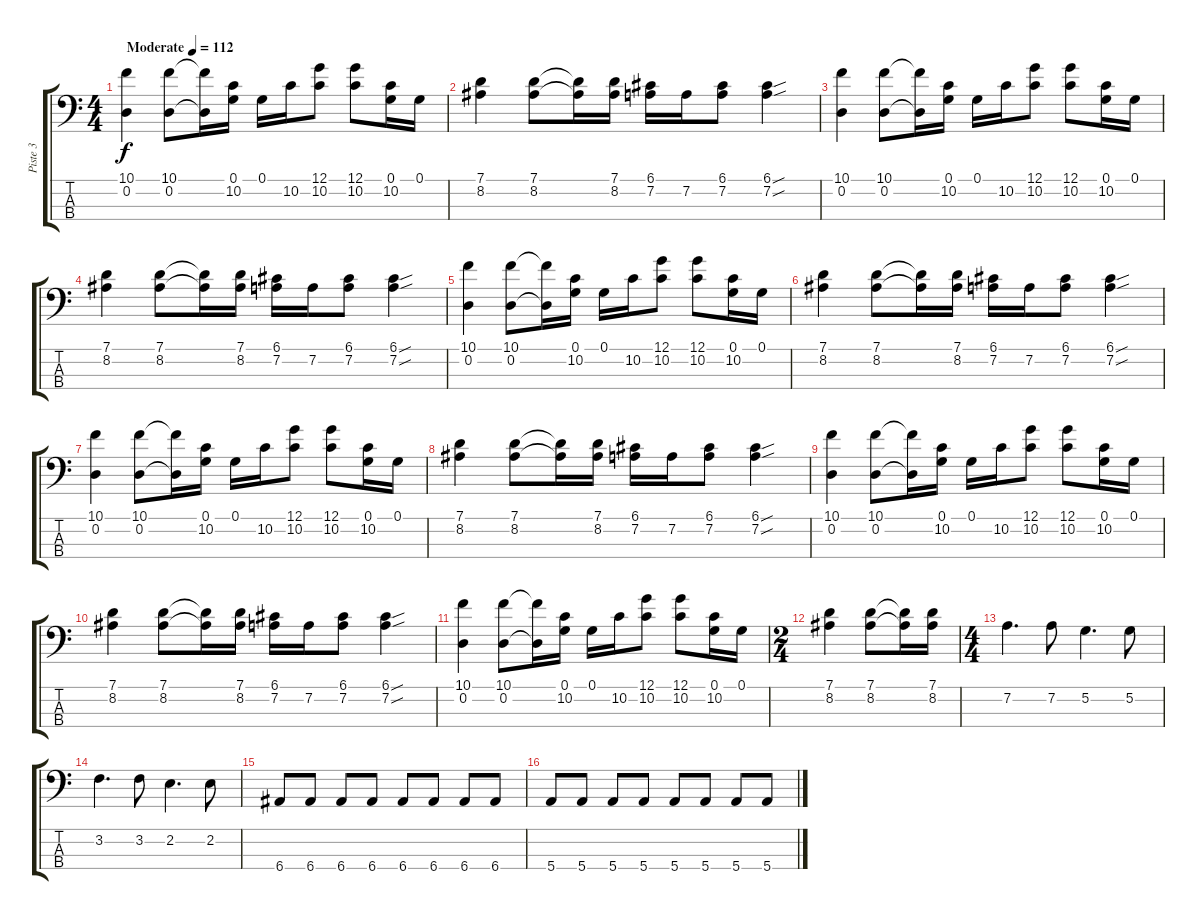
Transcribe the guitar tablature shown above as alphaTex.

\track ("Piste 3" "Piste 3") {instrument electricbassfinger}
\staff {score tabs}
\tuning (G2 D2 A1 E1) {hide}
\ts (4 4)
\tempo (112 "Moderate")
\clef f4
\ks c
(10.1 0.2).4{dy f instrument electricbassfinger} (10.1 0.2).8 (10.1{t} 0.2{t}).16 (0.1 10.2).16 0.1.16 10.2.16 (12.1 10.2).8 (12.1 10.2).8 (0.1 10.2).16 0.1.16 |
(7.1 8.2).4 (7.1 8.2).8 (7.1{t} 8.2{t}).16 (7.1 8.2).16 (6.1 7.2).16 7.2.16 (6.1 7.2).8 (6.1{sou} 7.2{sou}).4 |
(10.1 0.2).4 (10.1 0.2).8 (10.1{t} 0.2{t}).16 (0.1 10.2).16 0.1.16 10.2.16 (12.1 10.2).8 (12.1 10.2).8 (0.1 10.2).16 0.1.16 |
(7.1 8.2).4 (7.1 8.2).8 (7.1{t} 8.2{t}).16 (7.1 8.2).16 (6.1 7.2).16 7.2.16 (6.1 7.2).8 (6.1{sou} 7.2{sou}).4 |
(10.1 0.2).4 (10.1 0.2).8 (10.1{t} 0.2{t}).16 (0.1 10.2).16 0.1.16 10.2.16 (12.1 10.2).8 (12.1 10.2).8 (0.1 10.2).16 0.1.16 |
(7.1 8.2).4 (7.1 8.2).8 (7.1{t} 8.2{t}).16 (7.1 8.2).16 (6.1 7.2).16 7.2.16 (6.1 7.2).8 (6.1{sou} 7.2{sou}).4 |
(10.1 0.2).4 (10.1 0.2).8 (10.1{t} 0.2{t}).16 (0.1 10.2).16 0.1.16 10.2.16 (12.1 10.2).8 (12.1 10.2).8 (0.1 10.2).16 0.1.16 |
(7.1 8.2).4 (7.1 8.2).8 (7.1{t} 8.2{t}).16 (7.1 8.2).16 (6.1 7.2).16 7.2.16 (6.1 7.2).8 (6.1{sou} 7.2{sou}).4 |
(10.1 0.2).4 (10.1 0.2).8 (10.1{t} 0.2{t}).16 (0.1 10.2).16 0.1.16 10.2.16 (12.1 10.2).8 (12.1 10.2).8 (0.1 10.2).16 0.1.16 |
(7.1 8.2).4 (7.1 8.2).8 (7.1{t} 8.2{t}).16 (7.1 8.2).16 (6.1 7.2).16 7.2.16 (6.1 7.2).8 (6.1{sou} 7.2{sou}).4 |
(10.1 0.2).4 (10.1 0.2).8 (10.1{t} 0.2{t}).16 (0.1 10.2).16 0.1.16 10.2.16 (12.1 10.2).8 (12.1 10.2).8 (0.1 10.2).16 0.1.16 |
\ts (2 4)
(7.1 8.2).4 (7.1 8.2).8 (7.1{t} 8.2{t}).16 (7.1 8.2).16 |
\ts (4 4)
7.2.4{d} 7.2.8 5.2.4{d} 5.2.8 |
3.2.4{d} 3.2.8 2.2.4{d} 2.2.8 |
6.4.8 6.4.8 6.4.8 6.4.8 6.4.8 6.4.8 6.4.8 6.4.8 |
5.4.8 5.4.8 5.4.8 5.4.8 5.4.8 5.4.8 5.4.8 5.4.8
